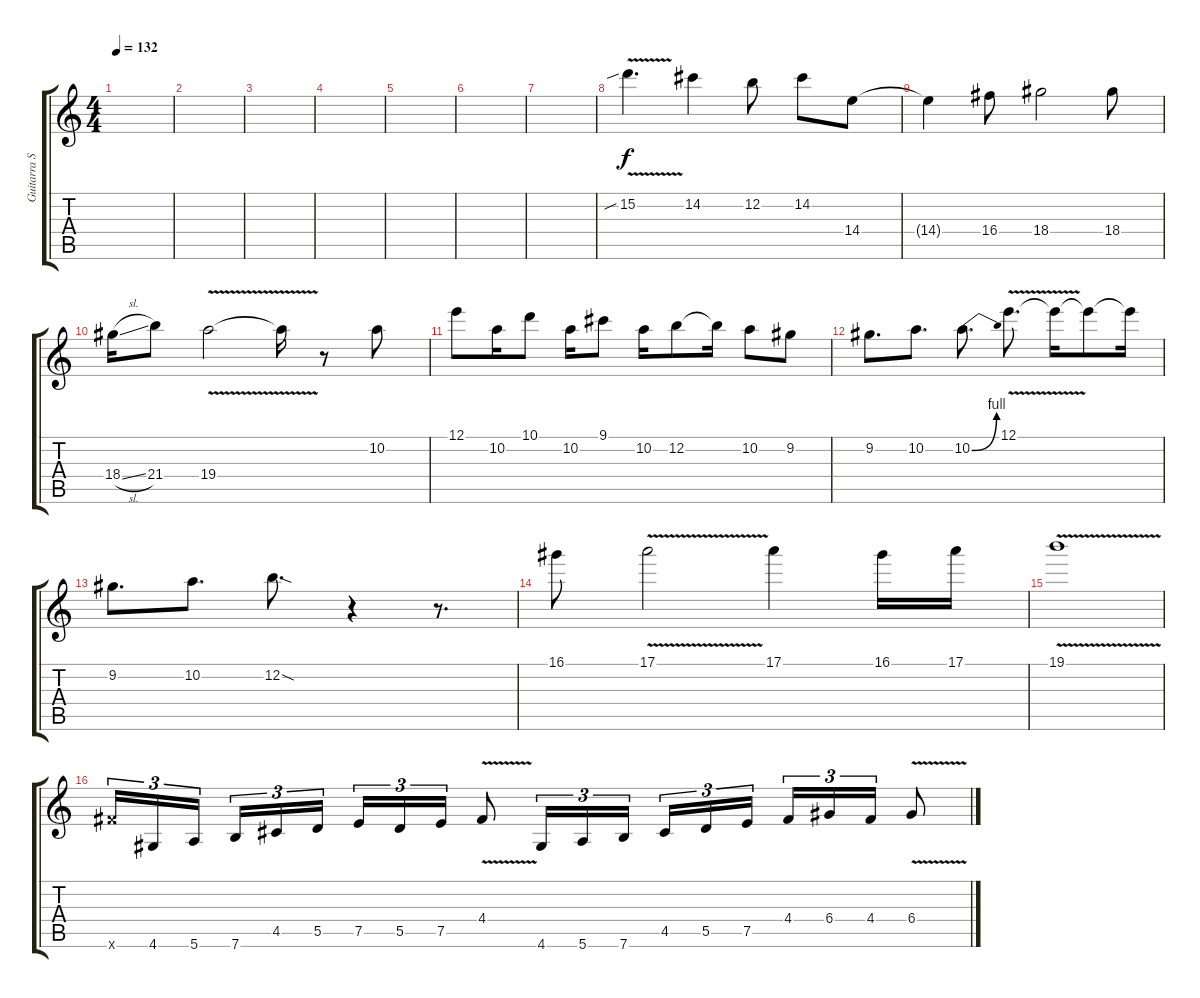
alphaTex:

\track ("Guitarra Solista 1" "Guitarra S") {instrument overdrivenguitar}
\staff {score tabs}
\tuning (E4 B3 G3 D3 A2 E2) {hide}
\ts (4 4)
\tempo 132
\clef g2
\ks c
|
|
|
|
|
|
|
15.2{v sib}.4{d} 14.2.4 12.2.8 14.2.8 14.4.8 |
14.4{t}.4 16.4.8 18.4.2 18.4.8 |
18.4{sl}.16 21.4.8 19.4{v}.2 19.4{t}.16 r.8 10.2.8 |
12.1.8 10.2.16 10.1.8 10.2.16 9.1.8 10.2.16 12.2.8 12.2{t}.16 10.2.8 9.2.8 |
9.2.8{d} 10.2.8{d} 10.2{be (bend 0 0 60 4)}.8{d} 12.1{v}.8{d} 12.1{t}.16 12.1{t}.8 12.1{t}.16 |
9.2.8{d} 10.2.8{d} 12.2{sod}.8{d} r.4 r.8{d} |
16.1.8 17.1{v}.2 17.1.4 16.1.16 17.1.16 |
19.1{v}.1 |
14.6{x}.16{tu (3 2)} 4.6.16{tu (3 2)} 5.6.16{tu (3 2) beam splitsecondary} 7.6.16{tu (3 2)} 4.5.16{tu (3 2)} 5.5.16{tu (3 2)} 7.5.16{tu (3 2)} 5.5.16{tu (3 2)} 7.5.16{tu (3 2)} 4.4{v}.8 4.6.16{tu (3 2)} 5.6.16{tu (3 2)} 7.6.16{tu (3 2) beam splitsecondary} 4.5.16{tu (3 2)} 5.5.16{tu (3 2)} 7.5.16{tu (3 2)} 4.4.16{tu (3 2)} 6.4.16{tu (3 2)} 4.4.16{tu (3 2)} 6.4{v}.8
